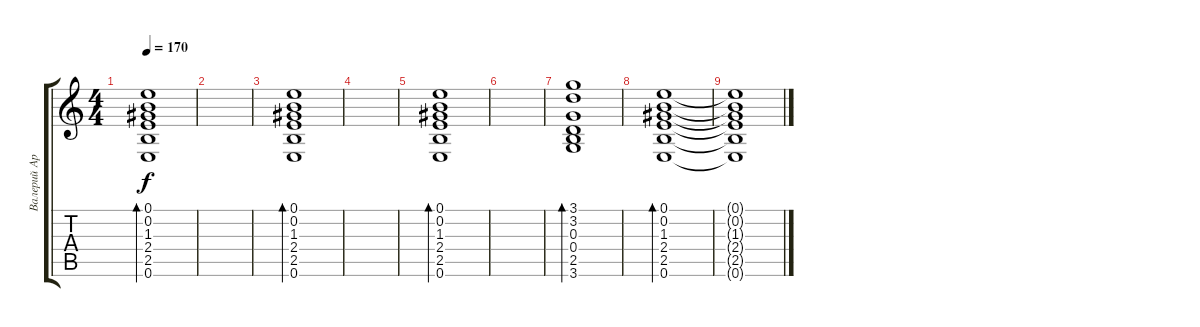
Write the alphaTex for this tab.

\track ("Валерий Аркадин" "Валерий Ар") {instrument electricguitarjazz}
\staff {score tabs}
\tuning (E4 B3 G3 D3 A2 E2) {hide}
\ts (4 4)
\tempo 170
\clef g2
\ks c
(0.1 0.2 1.3 2.4 2.5 0.6).1{bd 120 dy f} |
|
(0.1 0.2 1.3 2.4 2.5 0.6).1{bd 120} |
|
(0.1 0.2 1.3 2.4 2.5 0.6).1{bd 120} |
|
(3.1 3.2 0.3 0.4 2.5 3.6).1{bd 120} |
(0.1 0.2 1.3 2.4 2.5 0.6).1{bd 120} |
(0.1{t} 0.2{t} 1.3{t} 2.4{t} 2.5{t} 0.6{t}).1
